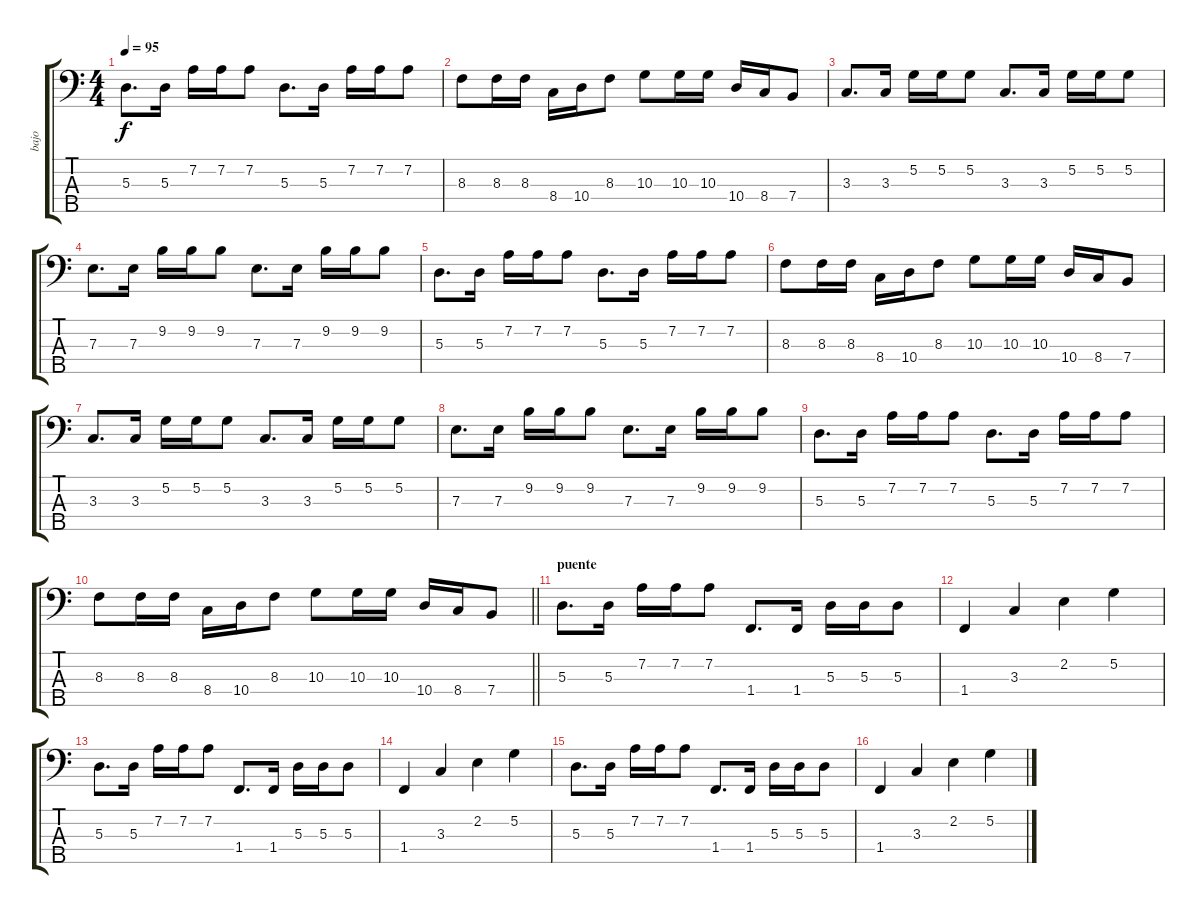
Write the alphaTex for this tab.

\track ("bajo" "bajo") {instrument electricbasspick}
\staff {score tabs}
\tuning (G2 D2 A1 E1 B0) {hide}
\ts (4 4)
\tempo 95
\clef f4
\ks c
5.3.8{d dy f} 5.3.16 7.2.16 7.2.16 7.2.8 5.3.8{d} 5.3.16 7.2.16 7.2.16 7.2.8 |
8.3.8 8.3.16 8.3.16 8.4.16 10.4.16 8.3.8 10.3.8 10.3.16 10.3.16 10.4.16 8.4.16 7.4.8 |
3.3.8{d instrument electricbasspick} 3.3.16 5.2.16 5.2.16 5.2.8 3.3.8{d} 3.3.16 5.2.16 5.2.16 5.2.8 |
7.3.8{d} 7.3.16 9.2.16 9.2.16 9.2.8 7.3.8{d} 7.3.16 9.2.16 9.2.16 9.2.8 |
5.3.8{d} 5.3.16 7.2.16 7.2.16 7.2.8 5.3.8{d} 5.3.16 7.2.16 7.2.16 7.2.8 |
8.3.8 8.3.16 8.3.16 8.4.16 10.4.16 8.3.8 10.3.8 10.3.16 10.3.16 10.4.16 8.4.16 7.4.8 |
3.3.8{d instrument electricbasspick} 3.3.16 5.2.16 5.2.16 5.2.8 3.3.8{d} 3.3.16 5.2.16 5.2.16 5.2.8 |
7.3.8{d} 7.3.16 9.2.16 9.2.16 9.2.8 7.3.8{d} 7.3.16 9.2.16 9.2.16 9.2.8 |
5.3.8{d} 5.3.16 7.2.16 7.2.16 7.2.8 5.3.8{d} 5.3.16 7.2.16 7.2.16 7.2.8 |
\barLineRight lightlight
8.3.8 8.3.16 8.3.16 8.4.16 10.4.16 8.3.8 10.3.8 10.3.16 10.3.16 10.4.16 8.4.16 7.4.8 |
\section ("" "puente")
5.3.8{d} 5.3.16 7.2.16 7.2.16 7.2.8 1.4.8{d} 1.4.16 5.3.16 5.3.16 5.3.8 |
1.4.4 3.3.4 2.2.4 5.2.4 |
5.3.8{d} 5.3.16 7.2.16 7.2.16 7.2.8 1.4.8{d} 1.4.16 5.3.16 5.3.16 5.3.8 |
1.4.4 3.3.4 2.2.4 5.2.4 |
5.3.8{d} 5.3.16 7.2.16 7.2.16 7.2.8 1.4.8{d} 1.4.16 5.3.16 5.3.16 5.3.8 |
1.4.4 3.3.4 2.2.4 5.2.4
